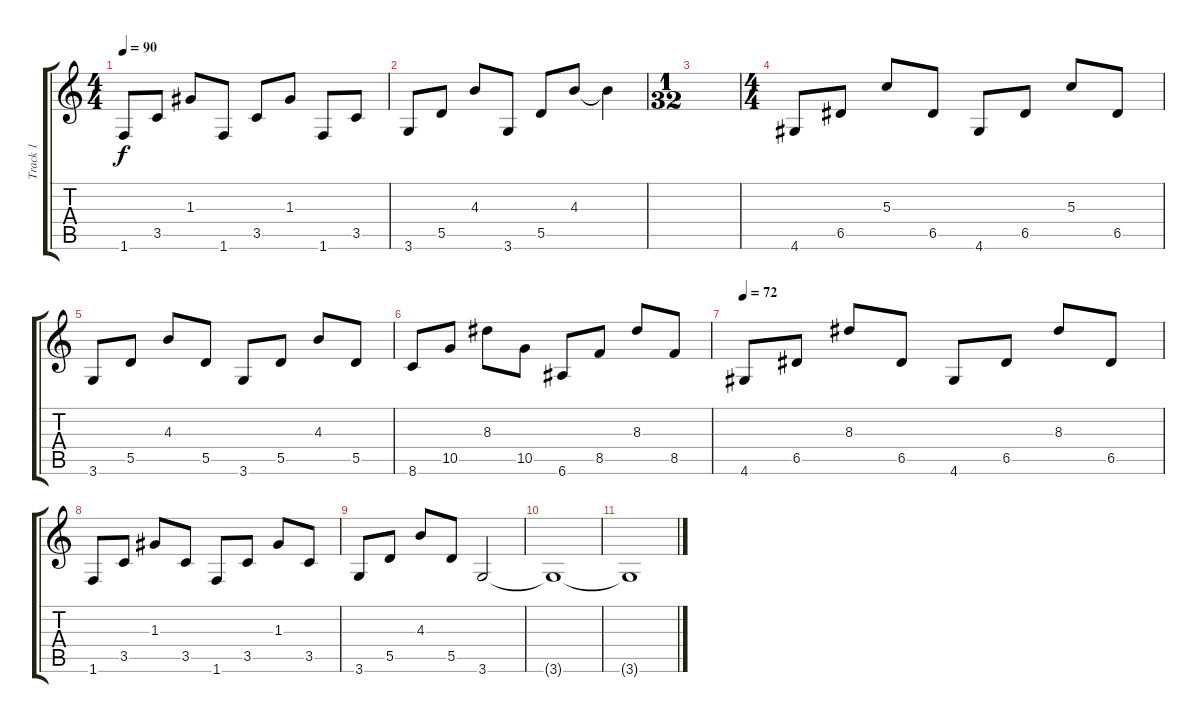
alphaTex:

\track ("Track 1" "Track 1") {instrument electricguitarclean}
\staff {score tabs}
\tuning (E4 B3 G3 D3 A2 E2) {hide}
\ts (4 4)
\tempo 90
\clef g2
\ks c
1.6.8{dy f} 3.5.8 1.3.8 1.6.8 3.5.8 1.3.8 1.6.8 3.5.8 |
3.6.8 5.5.8 4.3.8 3.6.8 5.5.8 4.3.8 4.3{t}.4 |
\ts (1 32)
|
\ts (4 4)
4.6.8 6.5.8 5.3.8 6.5.8 4.6.8 6.5.8 5.3.8 6.5.8 |
3.6.8 5.5.8 4.3.8 5.5.8 3.6.8 5.5.8 4.3.8 5.5.8 |
8.6.8 10.5.8 8.3.8 10.5.8 6.6.8 8.5.8 8.3.8 8.5.8 |
\tempo 72
4.6.8 6.5.8 8.3.8 6.5.8 4.6.8 6.5.8 8.3.8 6.5.8 |
1.6.8 3.5.8 1.3.8 3.5.8 1.6.8 3.5.8 1.3.8 3.5.8 |
3.6.8 5.5.8 4.3.8 5.5.8 3.6.2 |
3.6{t}.1 |
3.6{t}.1
